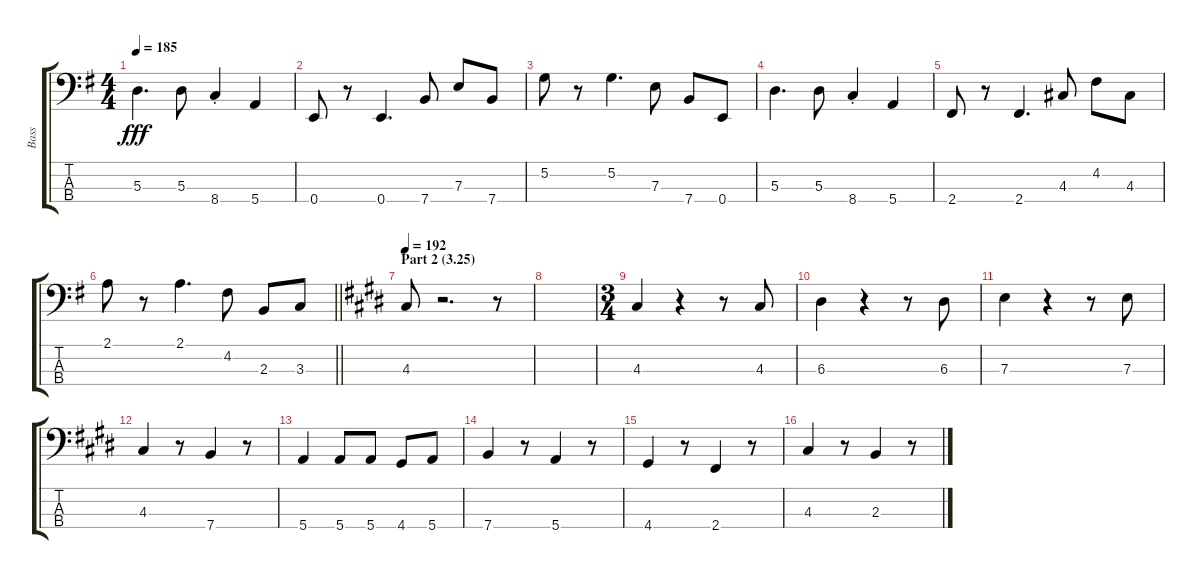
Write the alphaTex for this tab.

\track ("Bass" "Bass") {instrument electricbasspick}
\staff {score tabs}
\tuning (G2 D2 A1 E1) {hide}
\ts (4 4)
\tempo 185
\clef f4
\ks g
5.3.4{d dy fff} 5.3.8 8.4{st}.4 5.4.4 |
0.4.8 r.8 0.4.4{d} 7.4.8 7.3.8 7.4.8 |
5.2.8 r.8 5.2.4{d} 7.3.8 7.4.8 0.4.8 |
5.3.4{d} 5.3.8 8.4{st}.4 5.4.4 |
2.4.8 r.8 2.4.4{d} 4.3.8 4.2.8 4.3.8 |
\barLineRight lightlight
2.1.8 r.8 2.1.4{d} 4.2.8 2.3.8 3.3.8 |
\section ("" "Part 2 (3.25)")
\tempo 192
\ks e
4.3.8 r.2{d} r.8 |
|
\ts (3 4)
4.3.4 r.4 r.8 4.3.8 |
6.3.4 r.4 r.8 6.3.8 |
7.3.4 r.4 r.8 7.3.8 |
4.3.4 r.8 7.4.4 r.8 |
5.4.4 5.4.8 5.4.8 4.4.8 5.4.8 |
7.4.4 r.8 5.4.4 r.8 |
4.4.4 r.8 2.4.4 r.8 |
4.3.4 r.8 2.3.4 r.8
